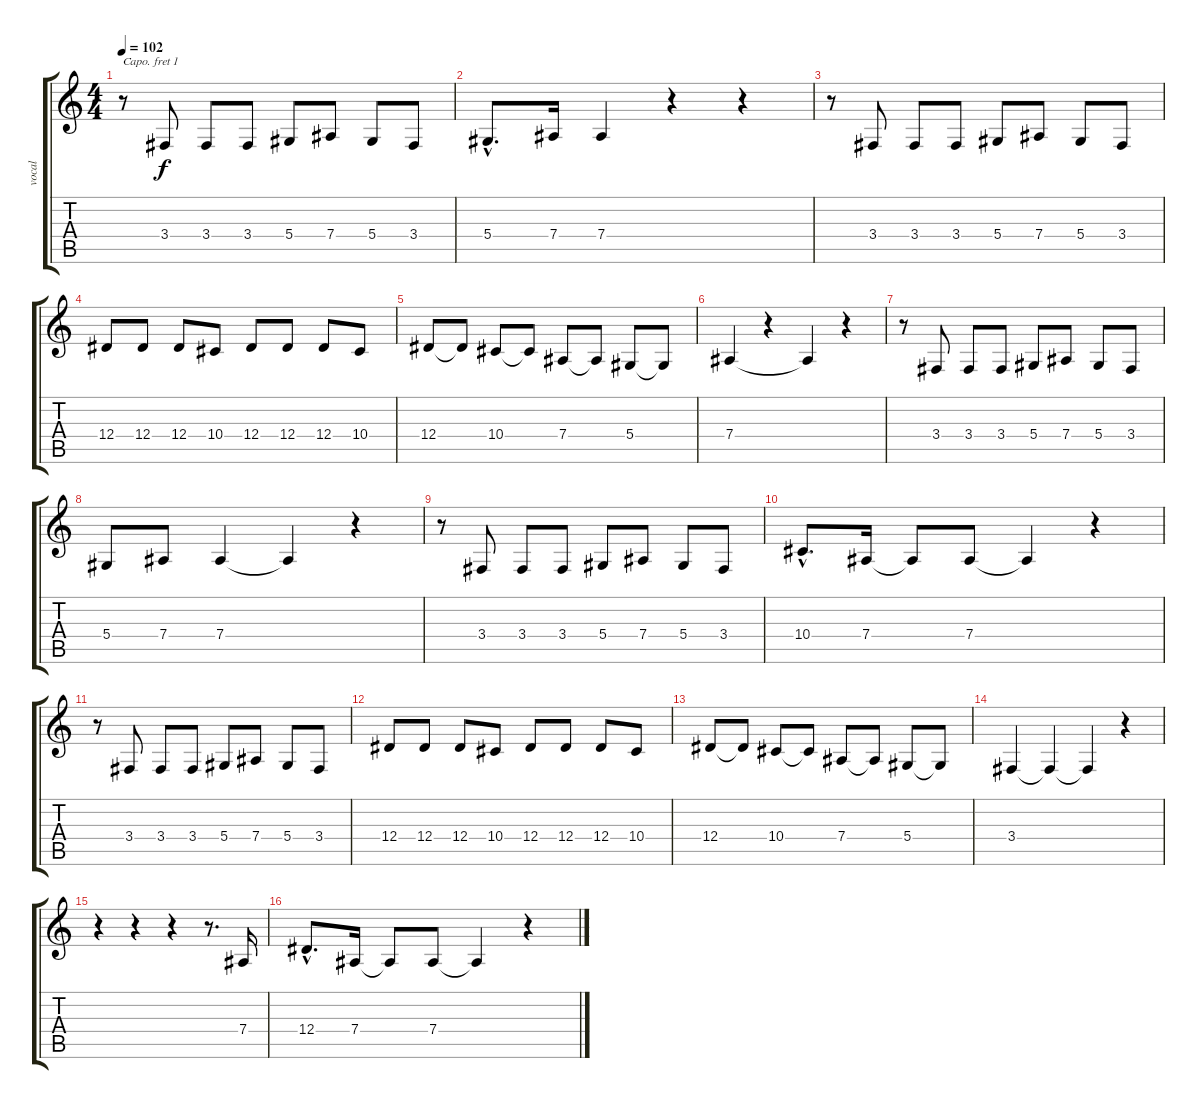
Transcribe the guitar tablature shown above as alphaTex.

\track ("vocal" "vocal") {instrument sitar}
\staff {score tabs}
\capo 1
\tuning (E4 B3 G3 D3 A2 E2) {hide}
\ts (4 4)
\tempo 102
\clef g2
\ks c
r.8{dy f} 3.4.8 3.4.8 3.4.8 5.4.8 7.4.8 5.4.8 3.4.8 |
5.4{hac}.8{d} 7.4.16 7.4.4 r.4 r.4 |
r.8 3.4.8 3.4.8 3.4.8 5.4.8 7.4.8 5.4.8 3.4.8 |
12.4.8 12.4.8 12.4.8 10.4.8 12.4.8 12.4.8 12.4.8 10.4.8 |
12.4.8 12.4{t}.8 10.4.8 10.4{t}.8 7.4.8 7.4{t}.8 5.4.8 5.4{t}.8 |
7.4.4 r.4 7.4{t}.4 r.4 |
r.8 3.4.8 3.4.8 3.4.8 5.4.8 7.4.8 5.4.8 3.4.8 |
5.4.8 7.4.8 7.4.4 7.4{t}.4 r.4 |
r.8 3.4.8 3.4.8 3.4.8 5.4.8 7.4.8 5.4.8 3.4.8 |
10.4{hac}.8{d} 7.4.16 7.4{t}.8 7.4.8 7.4{t}.4 r.4 |
r.8 3.4.8 3.4.8 3.4.8 5.4.8 7.4.8 5.4.8 3.4.8 |
12.4.8 12.4.8 12.4.8 10.4.8 12.4.8 12.4.8 12.4.8 10.4.8 |
12.4.8 12.4{t}.8 10.4.8 10.4{t}.8 7.4.8 7.4{t}.8 5.4.8 5.4{t}.8 |
3.4.4 3.4{t}.4 3.4{t}.4 r.4 |
r.4 r.4 r.4 r.8{d} 7.4.16 |
12.4{hac}.8{d} 7.4.16 7.4{t}.8 7.4.8 7.4{t}.4 r.4
